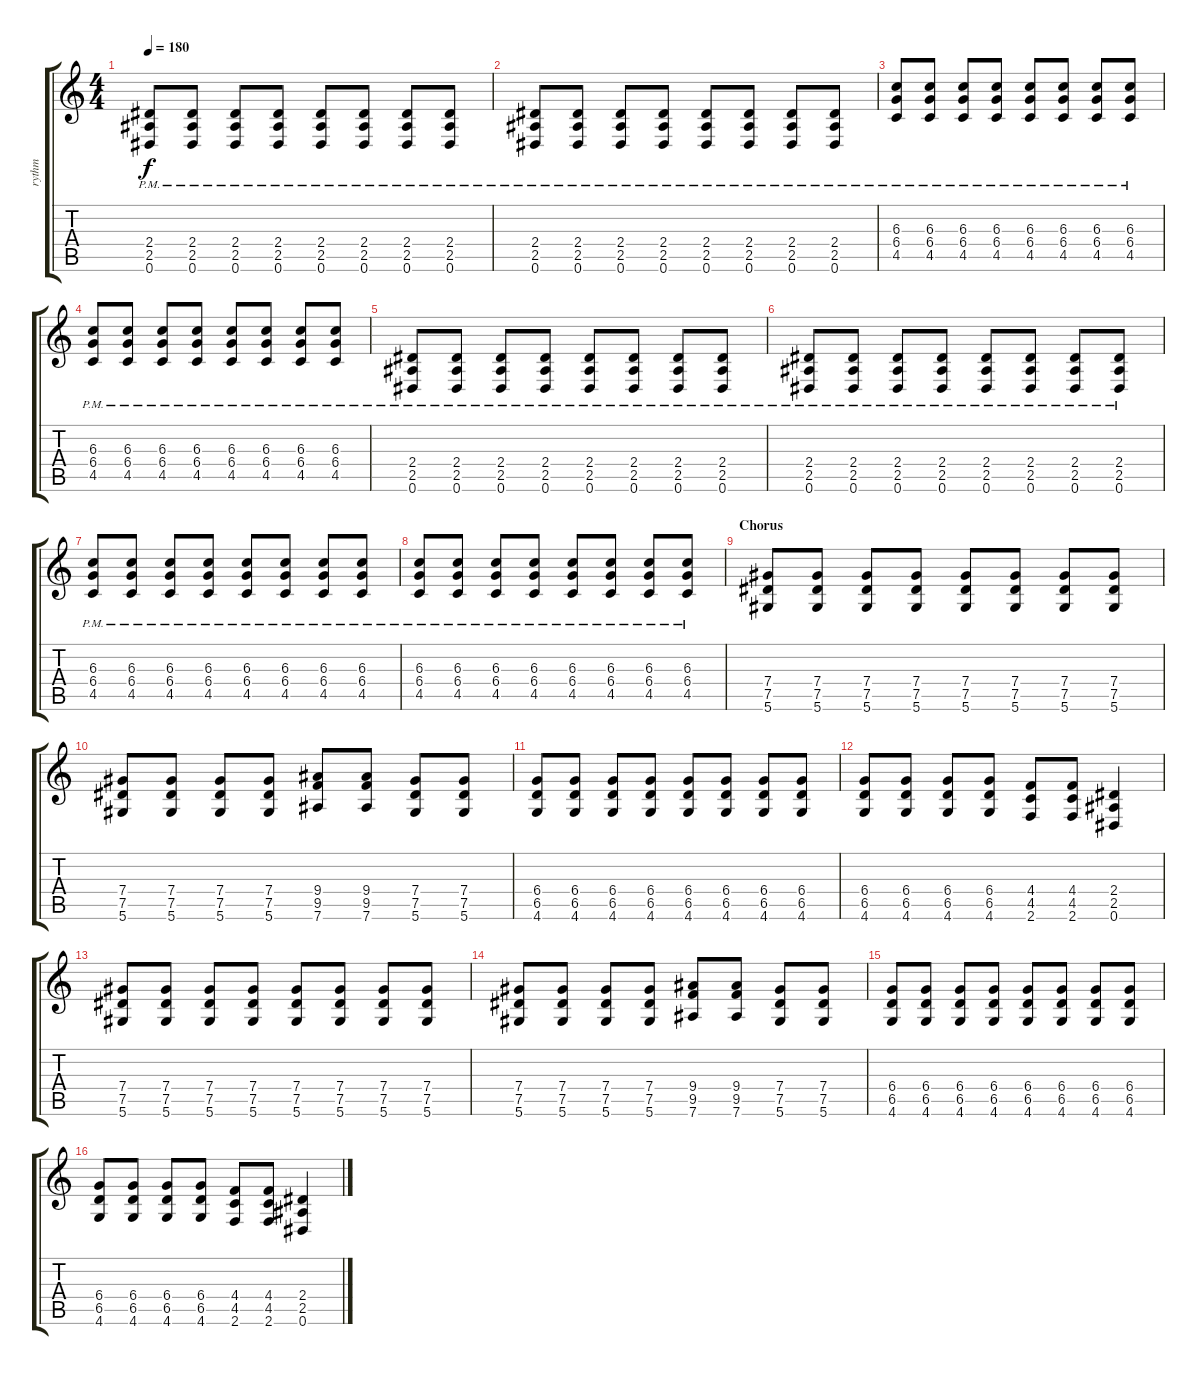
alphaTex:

\track ("rythm" "rythm") {instrument distortionguitar}
\staff {score tabs}
\tuning (Eb4 Bb3 Gb3 Db3 Ab2 Eb2) {hide}
\ts (4 4)
\tempo 180
\clef g2
\ks c
(2.4 2.5 0.6{pm}).8{dy f} (2.4 2.5 0.6{pm}).8 (2.4 2.5 0.6{pm}).8 (2.4 2.5 0.6{pm}).8 (2.4 2.5 0.6{pm}).8 (2.4 2.5 0.6{pm}).8 (2.4 2.5 0.6{pm}).8 (2.4 2.5 0.6{pm}).8 |
(2.4 2.5 0.6{pm}).8 (2.4 2.5 0.6{pm}).8 (2.4 2.5 0.6{pm}).8 (2.4 2.5 0.6{pm}).8 (2.4 2.5 0.6{pm}).8 (2.4 2.5 0.6{pm}).8 (2.4 2.5 0.6{pm}).8 (2.4 2.5 0.6{pm}).8 |
(6.3 6.4 4.5{pm}).8 (6.3 6.4 4.5{pm}).8 (6.3 6.4 4.5{pm}).8 (6.3 6.4 4.5{pm}).8 (6.3 6.4 4.5{pm}).8 (6.3 6.4 4.5{pm}).8 (6.3{pm} 6.4 4.5).8 (6.3{pm} 6.4 4.5).8 |
(6.3 6.4 4.5{pm}).8 (6.3 6.4 4.5{pm}).8 (6.3 6.4 4.5{pm}).8 (6.3 6.4 4.5{pm}).8 (6.3 6.4 4.5{pm}).8 (6.3 6.4 4.5{pm}).8 (6.3{pm} 6.4 4.5).8 (6.3{pm} 6.4 4.5).8 |
(2.4 2.5 0.6{pm}).8 (2.4 2.5 0.6{pm}).8 (2.4 2.5 0.6{pm}).8 (2.4 2.5 0.6{pm}).8 (2.4 2.5 0.6{pm}).8 (2.4 2.5 0.6{pm}).8 (2.4 2.5 0.6{pm}).8 (2.4 2.5 0.6{pm}).8 |
(2.4 2.5 0.6{pm}).8 (2.4 2.5 0.6{pm}).8 (2.4 2.5 0.6{pm}).8 (2.4 2.5 0.6{pm}).8 (2.4 2.5 0.6{pm}).8 (2.4 2.5 0.6{pm}).8 (2.4 2.5 0.6{pm}).8 (2.4 2.5 0.6{pm}).8 |
(6.3 6.4 4.5{pm}).8 (6.3 6.4 4.5{pm}).8 (6.3 6.4 4.5{pm}).8 (6.3 6.4 4.5{pm}).8 (6.3 6.4 4.5{pm}).8 (6.3 6.4 4.5{pm}).8 (6.3{pm} 6.4 4.5).8 (6.3{pm} 6.4 4.5).8 |
(6.3 6.4 4.5{pm}).8 (6.3 6.4 4.5{pm}).8 (6.3 6.4 4.5{pm}).8 (6.3 6.4 4.5{pm}).8 (6.3 6.4 4.5{pm}).8 (6.3 6.4 4.5{pm}).8 (6.3{pm} 6.4 4.5).8 (6.3{pm} 6.4 4.5).8 |
\section ("" "Chorus")
(7.4 7.5 5.6).8 (7.4 7.5 5.6).8 (7.4 7.5 5.6).8 (7.4 7.5 5.6).8 (7.4 7.5 5.6).8 (7.4 7.5 5.6).8 (7.4 7.5 5.6).8 (7.4 7.5 5.6).8 |
(7.4 7.5 5.6).8 (7.4 7.5 5.6).8 (7.4 7.5 5.6).8 (7.4 7.5 5.6).8 (9.4 9.5 7.6).8 (9.4 9.5 7.6).8 (7.4 7.5 5.6).8 (7.4 7.5 5.6).8 |
(6.4 6.5 4.6).8 (6.4 6.5 4.6).8 (6.4 6.5 4.6).8 (6.4 6.5 4.6).8 (6.4 6.5 4.6).8 (6.4 6.5 4.6).8 (6.4 6.5 4.6).8 (6.4 6.5 4.6).8 |
(6.4 6.5 4.6).8 (6.4 6.5 4.6).8 (6.4 6.5 4.6).8 (6.4 6.5 4.6).8 (4.4 4.5 2.6).8 (4.4 4.5 2.6).8 (2.4 2.5 0.6).4 |
(7.4 7.5 5.6).8 (7.4 7.5 5.6).8 (7.4 7.5 5.6).8 (7.4 7.5 5.6).8 (7.4 7.5 5.6).8 (7.4 7.5 5.6).8 (7.4 7.5 5.6).8 (7.4 7.5 5.6).8 |
(7.4 7.5 5.6).8 (7.4 7.5 5.6).8 (7.4 7.5 5.6).8 (7.4 7.5 5.6).8 (9.4 9.5 7.6).8 (9.4 9.5 7.6).8 (7.4 7.5 5.6).8 (7.4 7.5 5.6).8 |
(6.4 6.5 4.6).8 (6.4 6.5 4.6).8 (6.4 6.5 4.6).8 (6.4 6.5 4.6).8 (6.4 6.5 4.6).8 (6.4 6.5 4.6).8 (6.4 6.5 4.6).8 (6.4 6.5 4.6).8 |
(6.4 6.5 4.6).8 (6.4 6.5 4.6).8 (6.4 6.5 4.6).8 (6.4 6.5 4.6).8 (4.4 4.5 2.6).8 (4.4 4.5 2.6).8 (2.4 2.5 0.6).4
